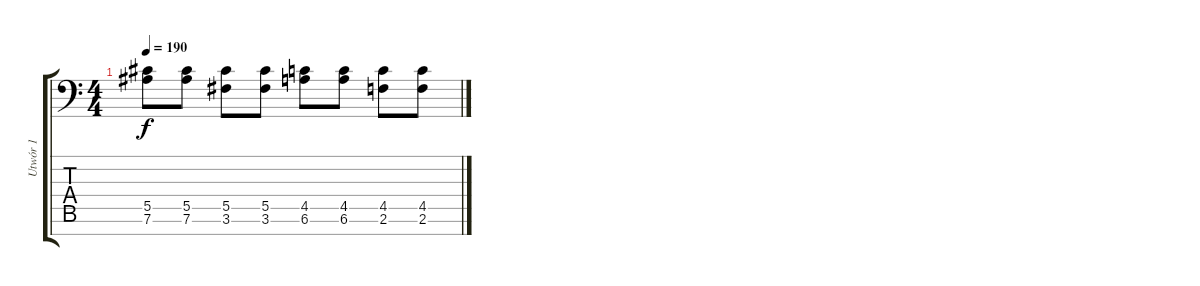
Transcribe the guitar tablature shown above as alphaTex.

\track ("Utwór 1" "Utwór 1") {instrument distortionguitar}
\staff {score tabs}
\tuning (Eb4 Bb3 Gb3 Db3 Ab2 Eb2 Bb1) {hide}
\ts (4 4)
\tempo 190
\clef f4
\ks c
(5.5 7.6).8{dy f} (5.5 7.6).8 (5.5 3.6).8 (5.5 3.6).8 (4.5 6.6).8 (4.5 6.6).8 (4.5 2.6).8 (4.5 2.6).8
